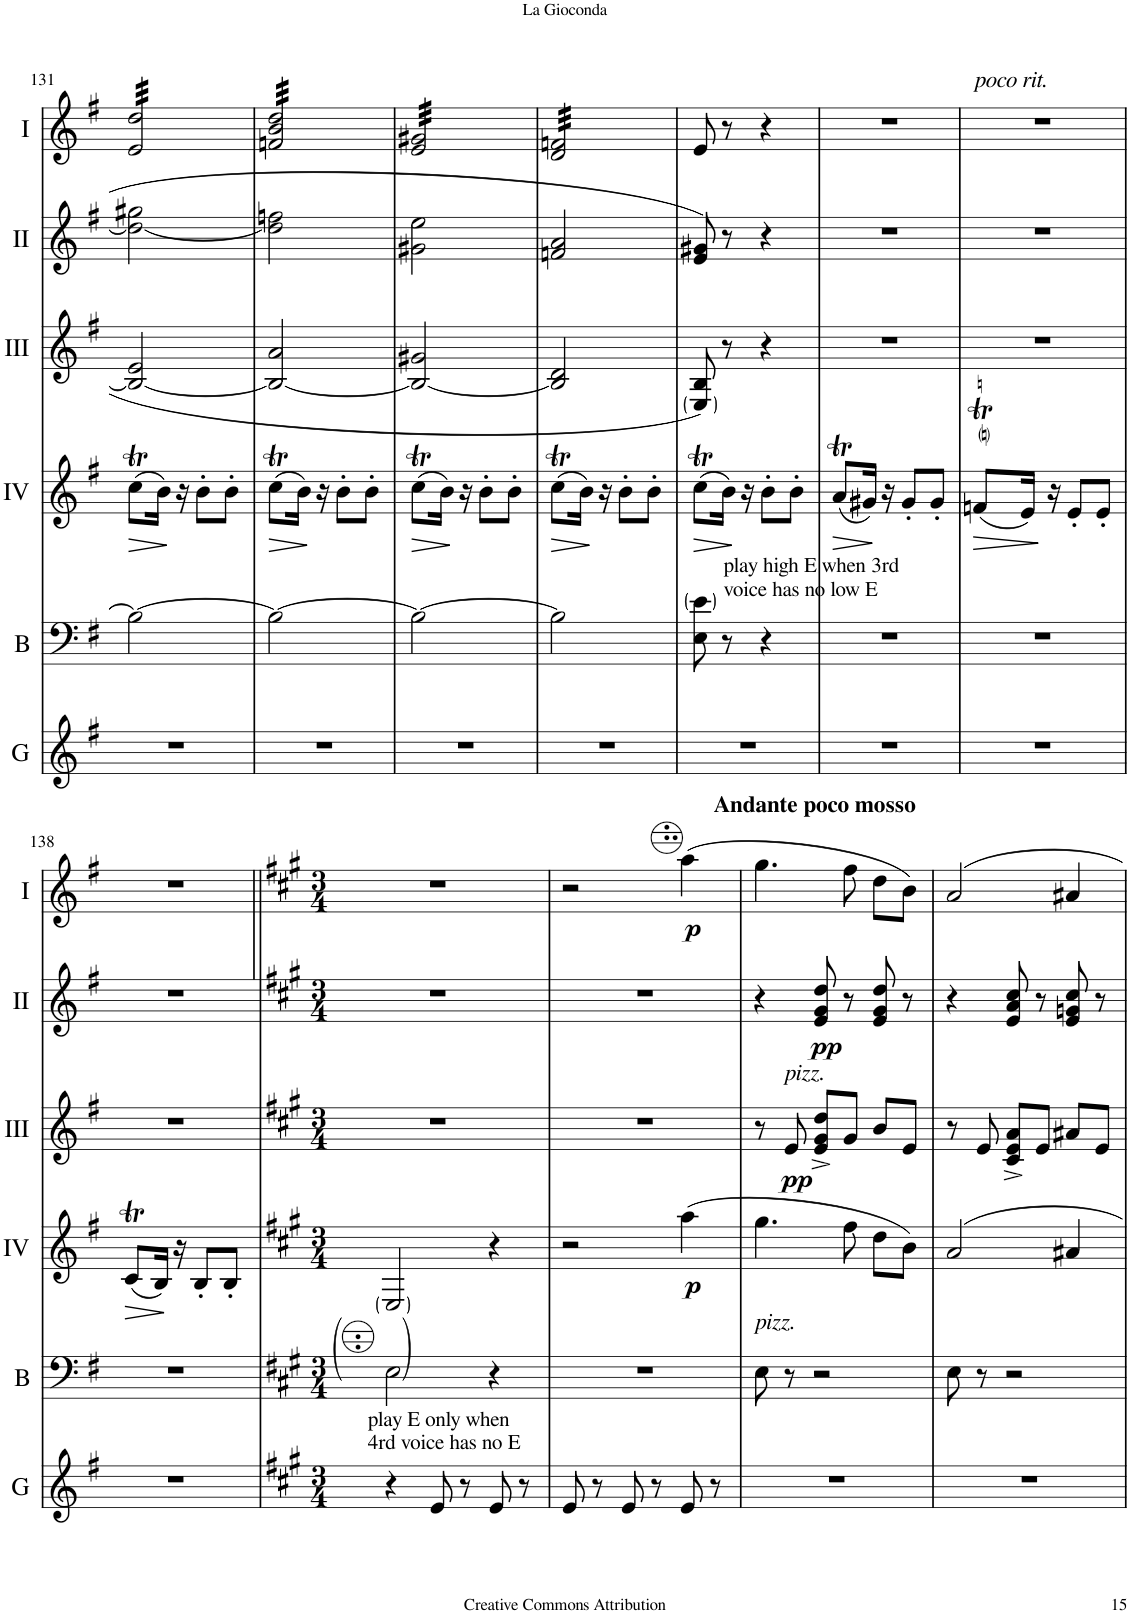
**kern	**kern	**kern	**dynam	**kern	**dynam	**kern	**dynam	**kern	**dynam
*part6	*part5	*part4	*part4	*part3	*part3	*part2	*part2	*part1	*part1
*staff6	*staff5	*staff4	*staff4	*staff3	*staff3	*staff2	*staff2	*staff1	*staff1
*I"Glock.	*I"Bass	*I"Acc. 4	*	*I"Acc. 3	*	*I"Acc. 2	*	*I"Acc. 1	*
*I'G	*I'B	*	*	*	*	*	*	*	*
!!LO:PB:g=z
*clefG2	*clefF4	*clefG2	*	*clefG2	*	*clefG2	*	*clefG2	*
*Trd-14c-24	*Trd7c12	*Trd7c12	*	*	*	*	*	*	*
*k[f#]	*k[f#]	*k[f#]	*	*k[f#]	*	*k[f#]	*	*k[f#]	*
*M2/4	*M2/4	*M2/4	*	*M2/4	*	*M2/4	*	*M2/4	*
=131	=131	=131	=131	=131	=131	=131	=131	=131	=131
!	!	!	!LO:HP:b	!	!	!	!	!	!
*	*	*	*	*	*	*	*	*tremolo	*
2r	2B\_	(8ccT\L	>	2BB/_ 2E/	.	2d\_ 2g#X\	.	32E/ 32d/LLL	.
.	.	.	.	.	.	.	.	32E/ 32d/	.
.	.	.	.	.	.	.	.	32E/ 32d/	.
.	.	.	.	.	.	.	.	32E/ 32d/	.
.	.	16b\Jk)	.	.	.	.	.	32E/ 32d/	.
.	.	.	.	.	.	.	.	32E/ 32d/	.
.	.	16r	]	.	.	.	.	32E/ 32d/	.
.	.	.	.	.	.	.	.	32E/ 32d/	.
.	.	8b'\L	.	.	.	.	.	32E/ 32d/	.
.	.	.	.	.	.	.	.	32E/ 32d/	.
.	.	.	.	.	.	.	.	32E/ 32d/	.
.	.	.	.	.	.	.	.	32E/ 32d/	.
.	.	8b'\J	.	.	.	.	.	32E/ 32d/	.
.	.	.	.	.	.	.	.	32E/ 32d/	.
.	.	.	.	.	.	.	.	32E/ 32d/	.
.	.	.	.	.	.	.	.	32E/ 32d/JJJ	.
=132	=132	=132	=132	=132	=132	=132	=132	=132	=132
!	!	!	!LO:HP:b	!	!	!	!	!	!
2r	2B\_	(8ccT\L	>	2BB/_ 2A/	.	2d\] 2fn\	.	32Fn/ 32B/ 32d/LLL	.
.	.	.	.	.	.	.	.	32Fn/ 32B/ 32d/	.
.	.	.	.	.	.	.	.	32Fn/ 32B/ 32d/	.
.	.	.	.	.	.	.	.	32Fn/ 32B/ 32d/	.
.	.	16b\Jk)	.	.	.	.	.	32Fn/ 32B/ 32d/	.
.	.	.	.	.	.	.	.	32Fn/ 32B/ 32d/	.
.	.	16r	]	.	.	.	.	32Fn/ 32B/ 32d/	.
.	.	.	.	.	.	.	.	32Fn/ 32B/ 32d/	.
.	.	8b'\L	.	.	.	.	.	32Fn/ 32B/ 32d/	.
.	.	.	.	.	.	.	.	32Fn/ 32B/ 32d/	.
.	.	.	.	.	.	.	.	32Fn/ 32B/ 32d/	.
.	.	.	.	.	.	.	.	32Fn/ 32B/ 32d/	.
.	.	8b'\J	.	.	.	.	.	32Fn/ 32B/ 32d/	.
.	.	.	.	.	.	.	.	32Fn/ 32B/ 32d/	.
.	.	.	.	.	.	.	.	32Fn/ 32B/ 32d/	.
.	.	.	.	.	.	.	.	32Fn/ 32B/ 32d/JJJ	.
=133	=133	=133	=133	=133	=133	=133	=133	=133	=133
!	!	!	!LO:HP:b	!	!	!	!	!	!
2r	2B\_	(8ccT\L	>	2BB/_ 2G#X/	.	2G#X\ 2e\	.	32E/ 32G#X/LLL	.
.	.	.	.	.	.	.	.	32E/ 32G#X/	.
.	.	.	.	.	.	.	.	32E/ 32G#X/	.
.	.	.	.	.	.	.	.	32E/ 32G#X/	.
.	.	16b\Jk)	.	.	.	.	.	32E/ 32G#X/	.
.	.	.	.	.	.	.	.	32E/ 32G#X/	.
.	.	16r	]	.	.	.	.	32E/ 32G#X/	.
.	.	.	.	.	.	.	.	32E/ 32G#X/	.
.	.	8b'\L	.	.	.	.	.	32E/ 32G#X/	.
.	.	.	.	.	.	.	.	32E/ 32G#X/	.
.	.	.	.	.	.	.	.	32E/ 32G#X/	.
.	.	.	.	.	.	.	.	32E/ 32G#X/	.
.	.	8b'\J	.	.	.	.	.	32E/ 32G#X/	.
.	.	.	.	.	.	.	.	32E/ 32G#X/	.
.	.	.	.	.	.	.	.	32E/ 32G#X/	.
.	.	.	.	.	.	.	.	32E/ 32G#X/JJJ	.
=134	=134	=134	=134	=134	=134	=134	=134	=134	=134
!	!	!	!LO:HP:b	!	!	!	!	!	!
2r	2B\]	(8ccT\L	>	2BB/] 2D/	.	2Fn/ 2A/	.	32D/ 32Fn/LLL	.
.	.	.	.	.	.	.	.	32D/ 32Fn/	.
.	.	.	.	.	.	.	.	32D/ 32Fn/	.
.	.	.	.	.	.	.	.	32D/ 32Fn/	.
.	.	16b\Jk)	.	.	.	.	.	32D/ 32Fn/	.
.	.	.	.	.	.	.	.	32D/ 32Fn/	.
.	.	16r	]	.	.	.	.	32D/ 32Fn/	.
.	.	.	.	.	.	.	.	32D/ 32Fn/	.
.	.	8b'\L	.	.	.	.	.	32D/ 32Fn/	.
.	.	.	.	.	.	.	.	32D/ 32Fn/	.
.	.	.	.	.	.	.	.	32D/ 32Fn/	.
.	.	.	.	.	.	.	.	32D/ 32Fn/	.
.	.	8b'\J	.	.	.	.	.	32D/ 32Fn/	.
.	.	.	.	.	.	.	.	32D/ 32Fn/	.
.	.	.	.	.	.	.	.	32D/ 32Fn/	.
.	.	.	.	.	.	.	.	32D/ 32Fn/JJJ	.
*	*	*	*	*	*	*	*	*Xtremolo	*
=135	=135	=135	=135	=135	=135	=135	=135	=135	=135
!	!LO:TX:a:t=play high E when 3rd	!	!	!	!	!	!	!	!
!	!LO:TX:a:t=voice has no low E	!	!	!	!	!	!	!	!
!	!	!	!LO:HP:b	!	!	!	!	!	!
2r	8E\ 8e\	(8ccT\L	>	8EE/ 8BB/	.	8E/ 8G#X/	.	8E/	.
.	8r	16b\Jk)	.	8r	.	8r	.	8r	.
.	.	16r	]	.	.	.	.	.	.
.	4r	8b'\L	.	4r	.	4r	.	4r	.
.	.	8b'\J	.	.	.	.	.	.	.
=136	=136	=136	=136	=136	=136	=136	=136	=136	=136
!	!	!	!LO:HP:b	!	!	!	!	!	!
2r	2r	(8aT/L	>	2r	.	2r	.	2r	.
.	.	16g#X/Jk)	.	.	.	.	.	.	.
.	.	16r	]	.	.	.	.	.	.
.	.	8g#'/L	.	.	.	.	.	.	.
.	.	8g#'/J	.	.	.	.	.	.	.
=137	=137	=137	=137	=137	=137	=137	=137	=137	=137
!	!	!	!	!	!	!	!	!LO:TX:a:i:t=poco rit.	!
!	!	!	!LO:HP:b	!	!	!	!	!	!
2r	2r	(8fnT/L	>	2r	.	2r	.	2r	.
.	.	16eni/Jk)	.	.	.	.	.	.	.
.	.	16r	]	.	.	.	.	.	.
.	.	8e'/L	.	.	.	.	.	.	.
.	.	8e'/J	.	.	.	.	.	.	.
!!LO:LB:g=z
=138	=138	=138	=138	=138	=138	=138	=138	=138	=138
!	!	!	!LO:HP:b	!	!	!	!	!	!
2r	2r	(8cT/L	>	2r	.	2r	.	2r	.
.	.	16B/Jk)	.	.	.	.	.	.	.
.	.	16r	]	.	.	.	.	.	.
.	.	8B'/L	.	.	.	.	.	.	.
.	.	8B'/J	.	.	.	.	.	.	.
=139||	=139||	=139||	=139||	=139||	=139||	=139||	=139||	=139||	=139||
*k[f#c#g#]	*k[f#c#g#]	*k[f#c#g#]	*	*k[f#c#g#]	*	*k[f#c#g#]	*	*k[f#c#g#]	*
*M3/4	*M3/4	*M3/4	*	*M3/4	*	*M3/4	*	*M3/4	*
!	!LO:TX:b:t=play E only when	!	!	!	!	!	!	!	!
!	!LO:TX:b:t=4rd voice has no E	!	!	!	!	!	!	!	!
4r	2E\	2E/	.	2.r	.	2.r	.	2.r	.
8e/	.	.	.	.	.	.	.	.	.
8r	.	.	.	.	.	.	.	.	.
8e/	4r	4r	.	.	.	.	.	.	.
8r	.	.	.	.	.	.	.	.	.
=140	=140	=140	=140	=140	=140	=140	=140	=140	=140
8e/	2.r	2r	.	2.r	.	2.r	.	2r	.
8r	.	.	.	.	.	.	.	.	.
8e/	.	.	.	.	.	.	.	.	.
8r	.	.	.	.	.	.	.	.	.
!	!	!	!	!	!	!	!	!LO:TX:a:B:t=Andante poco mosso	!
!	!	!	!LO:DY:b	!	!	!	!	!	!LO:DY:b
8e/	.	(4aa\	p	.	.	.	.	(4aa\	p
8r	.	.	.	.	.	.	.	.	.
=141	=141	=141	=141	=141	=141	=141	=141	=141	=141
!	!LO:TX:a:i:t=pizz.	!	!	!	!	!	!	!	!
2.r	8E\	4.gg#\	.	8r	.	4r	.	4.gg#\	.
!	!	!	!	!LO:TX:a:i:t=pizz.	!	!	!	!	!
!	!	!	!	!	!LO:DY:b	!	!	!	!
.	8r	.	.	8E/	pp	.	.	.	.
!	!	!	!	!	!	!	!LO:DY:b	!	!
.	2r	.	.	8E/^ 8G#/^ 8d/^L	.	8E/ 8G#/ 8d/	pp	.	.
.	.	8ff#\	.	8G#/J	.	8r	.	8ff#\	.
.	.	8dd\L	.	8B/L	.	8E/ 8G#/ 8d/	.	8dd\L	.
.	.	8b\J)	.	8E/J	.	8r	.	8b\J)	.
=142	=142	=142	=142	=142	=142	=142	=142	=142	=142
2.r	8E\	2a/	.	8r	.	4r	.	2a/	.
.	8r	.	.	8E/	.	.	.	.	.
.	2r	.	.	8C#/^ 8E/^ 8A/^L	.	8E/ 8A/ 8c#/	.	.	.
.	.	.	.	8E/J	.	8r	.	.	.
.	.	4a#X/	.	8A#X/L	.	8E/ 8Gn/ 8c#/	.	4a#X/	.
.	.	.	.	8E/J	.	8r	.	.	.
=	=	=	=	=	=	=	=	=	=
*-	*-	*-	*-	*-	*-	*-	*-	*-	*-
